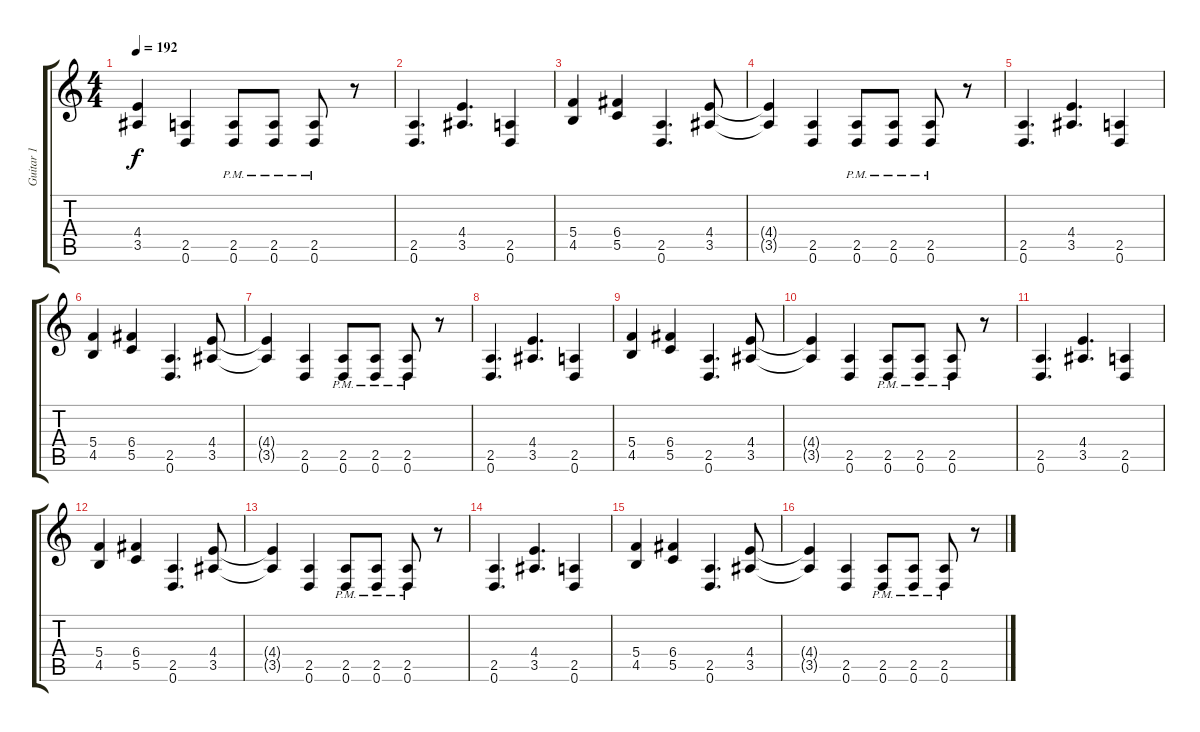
\track ("Guitar 1" "Guitar 1") {instrument distortionguitar}
\staff {score tabs}
\tuning (D4 A3 F3 C3 G2 D2) {hide}
\ts (4 4)
\tempo 192
\clef g2
\ks c
(4.4{t} 3.5{t}).4{dy f} (2.5 0.6).4 (2.5{pm} 0.6{pm}).8 (2.5{pm} 0.6{pm}).8 (2.5{pm} 0.6{pm}).8 r.8 |
(2.5 0.6).4{d} (4.4 3.5).4{d} (2.5 0.6).4 |
(5.4 4.5).4 (6.4 5.5).4 (2.5 0.6).4{d} (4.4 3.5).8 |
(4.4{t} 3.5{t}).4 (2.5 0.6).4 (2.5{pm} 0.6{pm}).8 (2.5{pm} 0.6{pm}).8 (2.5{pm} 0.6{pm}).8 r.8 |
(2.5 0.6).4{d} (4.4 3.5).4{d} (2.5 0.6).4 |
(5.4 4.5).4 (6.4 5.5).4 (2.5 0.6).4{d} (4.4 3.5).8 |
(4.4{t} 3.5{t}).4 (2.5 0.6).4 (2.5{pm} 0.6{pm}).8 (2.5{pm} 0.6{pm}).8 (2.5{pm} 0.6{pm}).8 r.8 |
(2.5 0.6).4{d} (4.4 3.5).4{d} (2.5 0.6).4 |
(5.4 4.5).4 (6.4 5.5).4 (2.5 0.6).4{d} (4.4 3.5).8 |
(4.4{t} 3.5{t}).4 (2.5 0.6).4 (2.5{pm} 0.6{pm}).8 (2.5{pm} 0.6{pm}).8 (2.5{pm} 0.6{pm}).8 r.8 |
(2.5 0.6).4{d} (4.4 3.5).4{d} (2.5 0.6).4 |
(5.4 4.5).4 (6.4 5.5).4 (2.5 0.6).4{d} (4.4 3.5).8 |
(4.4{t} 3.5{t}).4 (2.5 0.6).4 (2.5{pm} 0.6{pm}).8 (2.5{pm} 0.6{pm}).8 (2.5{pm} 0.6{pm}).8 r.8 |
(2.5 0.6).4{d} (4.4 3.5).4{d} (2.5 0.6).4 |
(5.4 4.5).4 (6.4 5.5).4 (2.5 0.6).4{d} (4.4 3.5).8 |
(4.4{t} 3.5{t}).4 (2.5 0.6).4 (2.5{pm} 0.6{pm}).8 (2.5{pm} 0.6{pm}).8 (2.5{pm} 0.6{pm}).8 r.8
